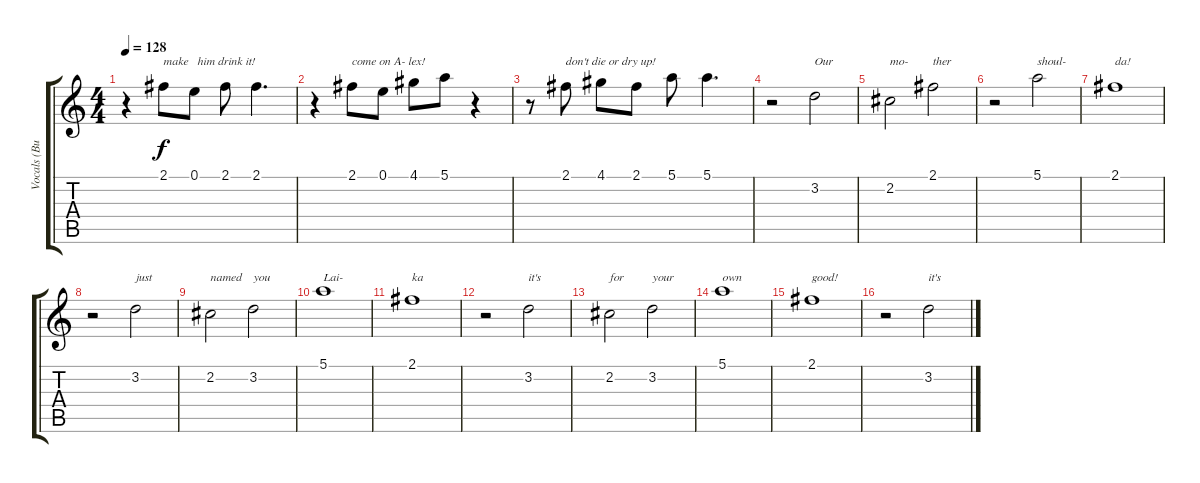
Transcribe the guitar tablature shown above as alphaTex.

\track ("Vocals (Butler)" "Vocals (Bu") {instrument electricguitarjazz}
\staff {score tabs}
\tuning (E4 B3 G3 D3 A2 E2) {hide}
\ts (4 4)
\tempo 128
\clef g2
\ks c
r.4{dy f} 2.1.8{txt "make"} 0.1.8{txt " him drink it!"} 2.1.8 2.1.4{d} |
r.4 2.1.8{txt "come on A- lex!"} 0.1.8 4.1.8 5.1.8 r.4 |
r.8 2.1.8{txt "don't die or dry up!"} 4.1.8 2.1.8 5.1.8 5.1.4{d} |
r.2 3.2.2{txt "Our"} |
2.2.2{txt "mo-"} 2.1.2{txt "ther"} |
r.2 5.1.2{txt "shoul-"} |
2.1.1{txt "da!"} |
r.2 3.2.2{txt "just"} |
2.2.2{txt "named"} 3.2.2{txt "you"} |
5.1.1{txt "Lai-"} |
2.1.1{txt "ka"} |
r.2 3.2.2{txt "it's"} |
2.2.2{txt "for"} 3.2.2{txt "your"} |
5.1.1{txt "own"} |
2.1.1{txt "good!"} |
r.2 3.2.2{txt "it's"}
